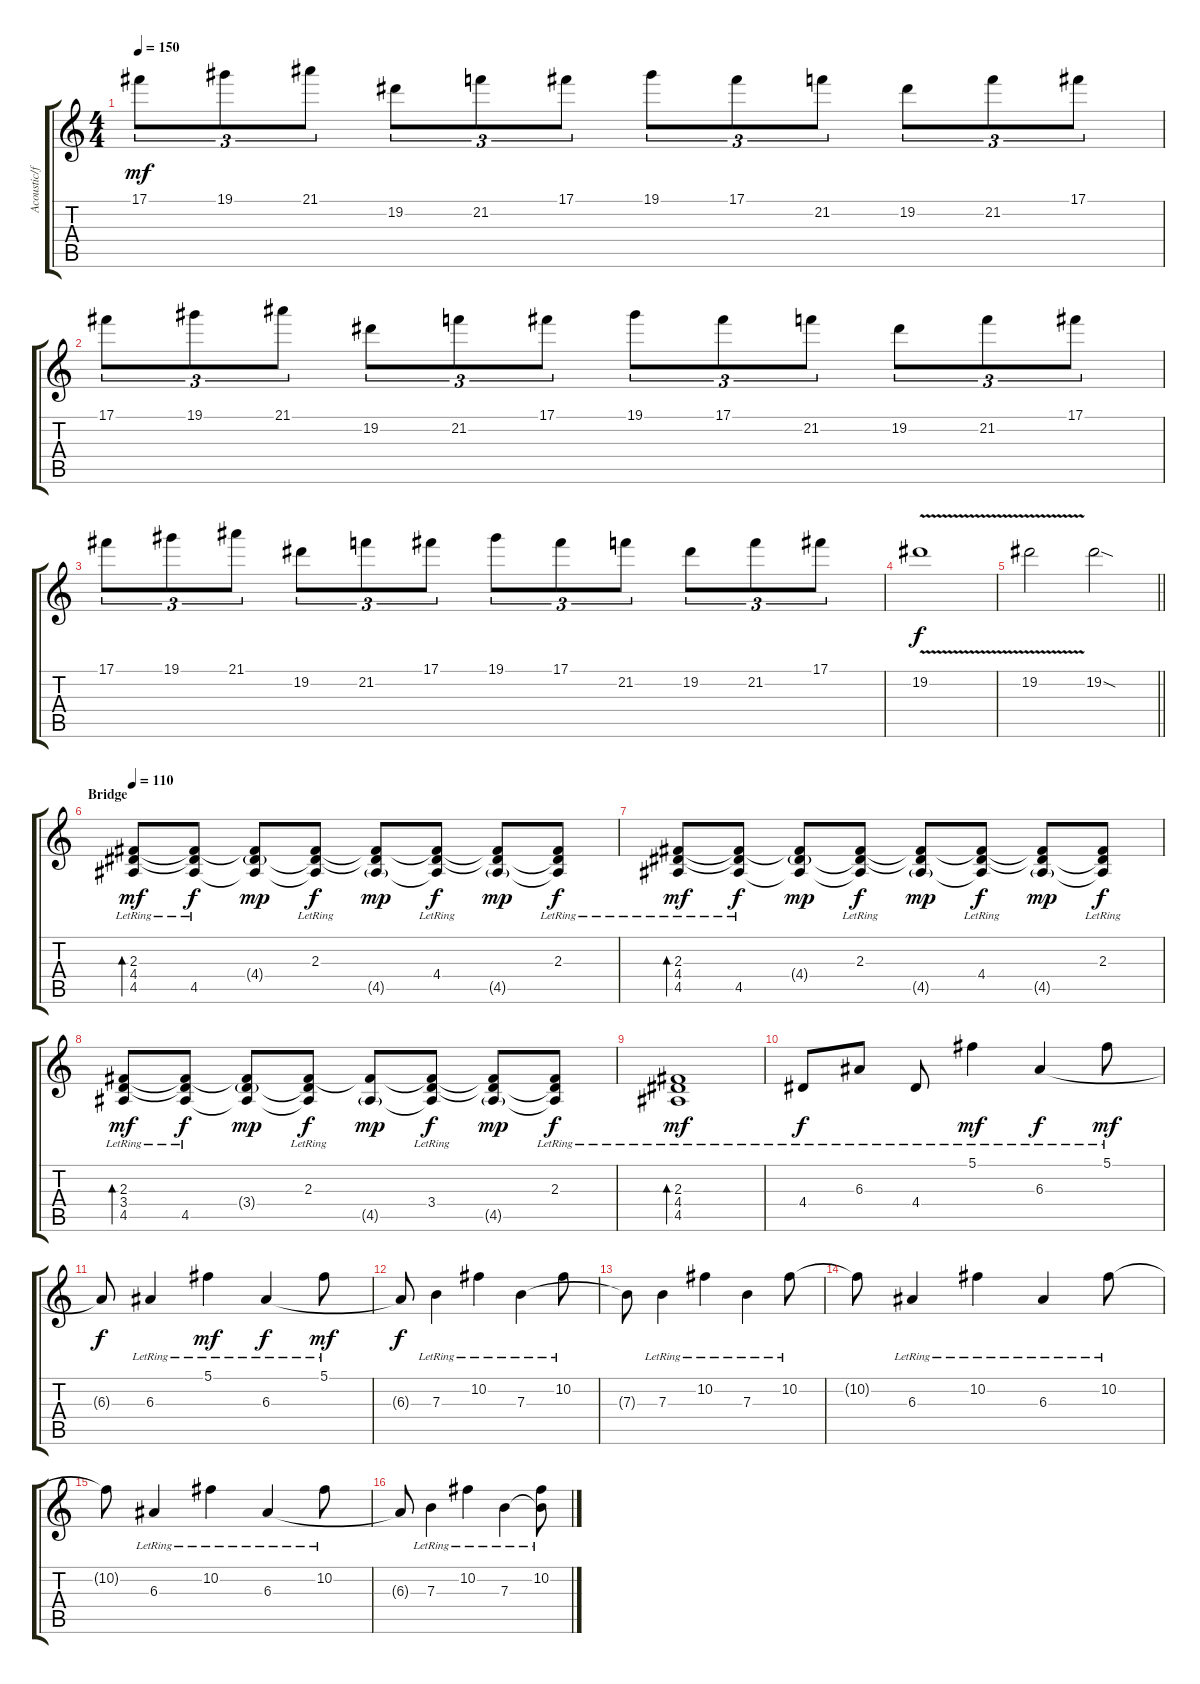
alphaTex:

\track ("Acoustic/fills" "Acoustic/f") {instrument acousticguitarsteel}
\staff {score tabs}
\tuning (Db4 Ab3 E3 B2 Gb2 B1) {hide}
\ts (4 4)
\tempo 150
\clef g2
\ks c
17.1.8{tu (3 2) dy mf} 19.1.8{tu (3 2)} 21.1.8{tu (3 2)} 19.2.8{tu (3 2)} 21.2.8{tu (3 2)} 17.1.8{tu (3 2)} 19.1.8{tu (3 2)} 17.1.8{tu (3 2)} 21.2.8{tu (3 2)} 19.2.8{tu (3 2)} 21.2.8{tu (3 2)} 17.1.8{tu (3 2)} |
17.1.8{tu (3 2)} 19.1.8{tu (3 2)} 21.1.8{tu (3 2)} 19.2.8{tu (3 2)} 21.2.8{tu (3 2)} 17.1.8{tu (3 2)} 19.1.8{tu (3 2)} 17.1.8{tu (3 2)} 21.2.8{tu (3 2)} 19.2.8{tu (3 2)} 21.2.8{tu (3 2)} 17.1.8{tu (3 2)} |
17.1.8{tu (3 2)} 19.1.8{tu (3 2)} 21.1.8{tu (3 2)} 19.2.8{tu (3 2)} 21.2.8{tu (3 2)} 17.1.8{tu (3 2)} 19.1.8{tu (3 2)} 17.1.8{tu (3 2)} 21.2.8{tu (3 2)} 19.2.8{tu (3 2)} 21.2.8{tu (3 2)} 17.1.8{tu (3 2)} |
19.2{v}.1{dy f} |
\barLineRight lightlight
19.2{v}.2 19.2{sod}.2 |
\section ("" "Bridge")
\tempo 110
(2.3 4.4 4.5{lr}).8{bd 240 dy mf instrument acousticguitarsteel} (2.3{t} 4.4{t} 4.5{lr}).8{dy f} (2.3{t} 4.4{g} 4.5{t}).8{dy mp} (2.3{lr} 4.4{t} 4.5{t}).8{dy f} (2.3{t} 4.4{t} 4.5{g}).8{dy mp} (2.3{t} 4.4{lr} 4.5{t}).8{dy f} (2.3{t} 4.4{t} 4.5{g}).8{dy mp} (2.3{lr} 4.4{t} 4.5{t}).8{dy f} |
(2.3 4.4 4.5{lr}).8{bd 240 dy mf} (2.3{t} 4.4{t} 4.5{lr}).8{dy f} (2.3{t} 4.4{g} 4.5{t}).8{dy mp} (2.3{lr} 4.4{t} 4.5{t}).8{dy f} (2.3{t} 4.4{t} 4.5{g}).8{dy mp} (2.3{t} 4.4{lr} 4.5{t}).8{dy f} (2.3{t} 4.4{t} 4.5{g}).8{dy mp} (2.3{lr} 4.4{t} 4.5{t}).8{dy f} |
(2.3 3.4 4.5{lr}).8{bd 240 dy mf} (2.3{t} 3.4{t} 4.5{lr}).8{dy f} (2.3{t} 3.4{g} 4.5{t}).8{dy mp} (2.3{lr} 3.4{t} 4.5{t}).8{dy f} (2.3{t} 4.5{g}).8{dy mp} (2.3{t} 3.4{lr} 4.5{t}).8{dy f} (2.3{t} 3.4{t} 4.5{g}).8{dy mp} (2.3{lr} 3.4{t} 4.5{t}).8{dy f} |
(2.3 4.4 4.5{lr}).1{bd 240 dy mf} |
4.4{lr}.8{dy f} 6.3{lr}.8 4.4{lr}.8 5.1{lr}.4{dy mf} 6.3{lr}.4{dy f} 5.1{lr}.8{dy mf} |
6.3{t}.8{dy f} 6.3{lr}.4 5.1{lr}.4{dy mf} 6.3{lr}.4{dy f} 5.1{lr}.8{dy mf} |
6.3{t}.8{dy f} 7.3{lr}.4 10.2{lr}.4 7.3{lr}.4 10.2{lr}.8 |
7.3{t}.8 7.3{lr}.4 10.2{lr}.4 7.3{lr}.4 10.2{lr}.8 |
10.2{t}.8 6.3{lr}.4 10.2{lr}.4 6.3{lr}.4 10.2{lr}.8 |
10.2{t}.8 6.3{lr}.4 10.2{lr}.4 6.3{lr}.4 10.2{lr}.8 |
6.3{t}.8 7.3{lr}.4 10.2{lr}.4 7.3{lr}.4 (10.2{lr} 7.3{t}).8
